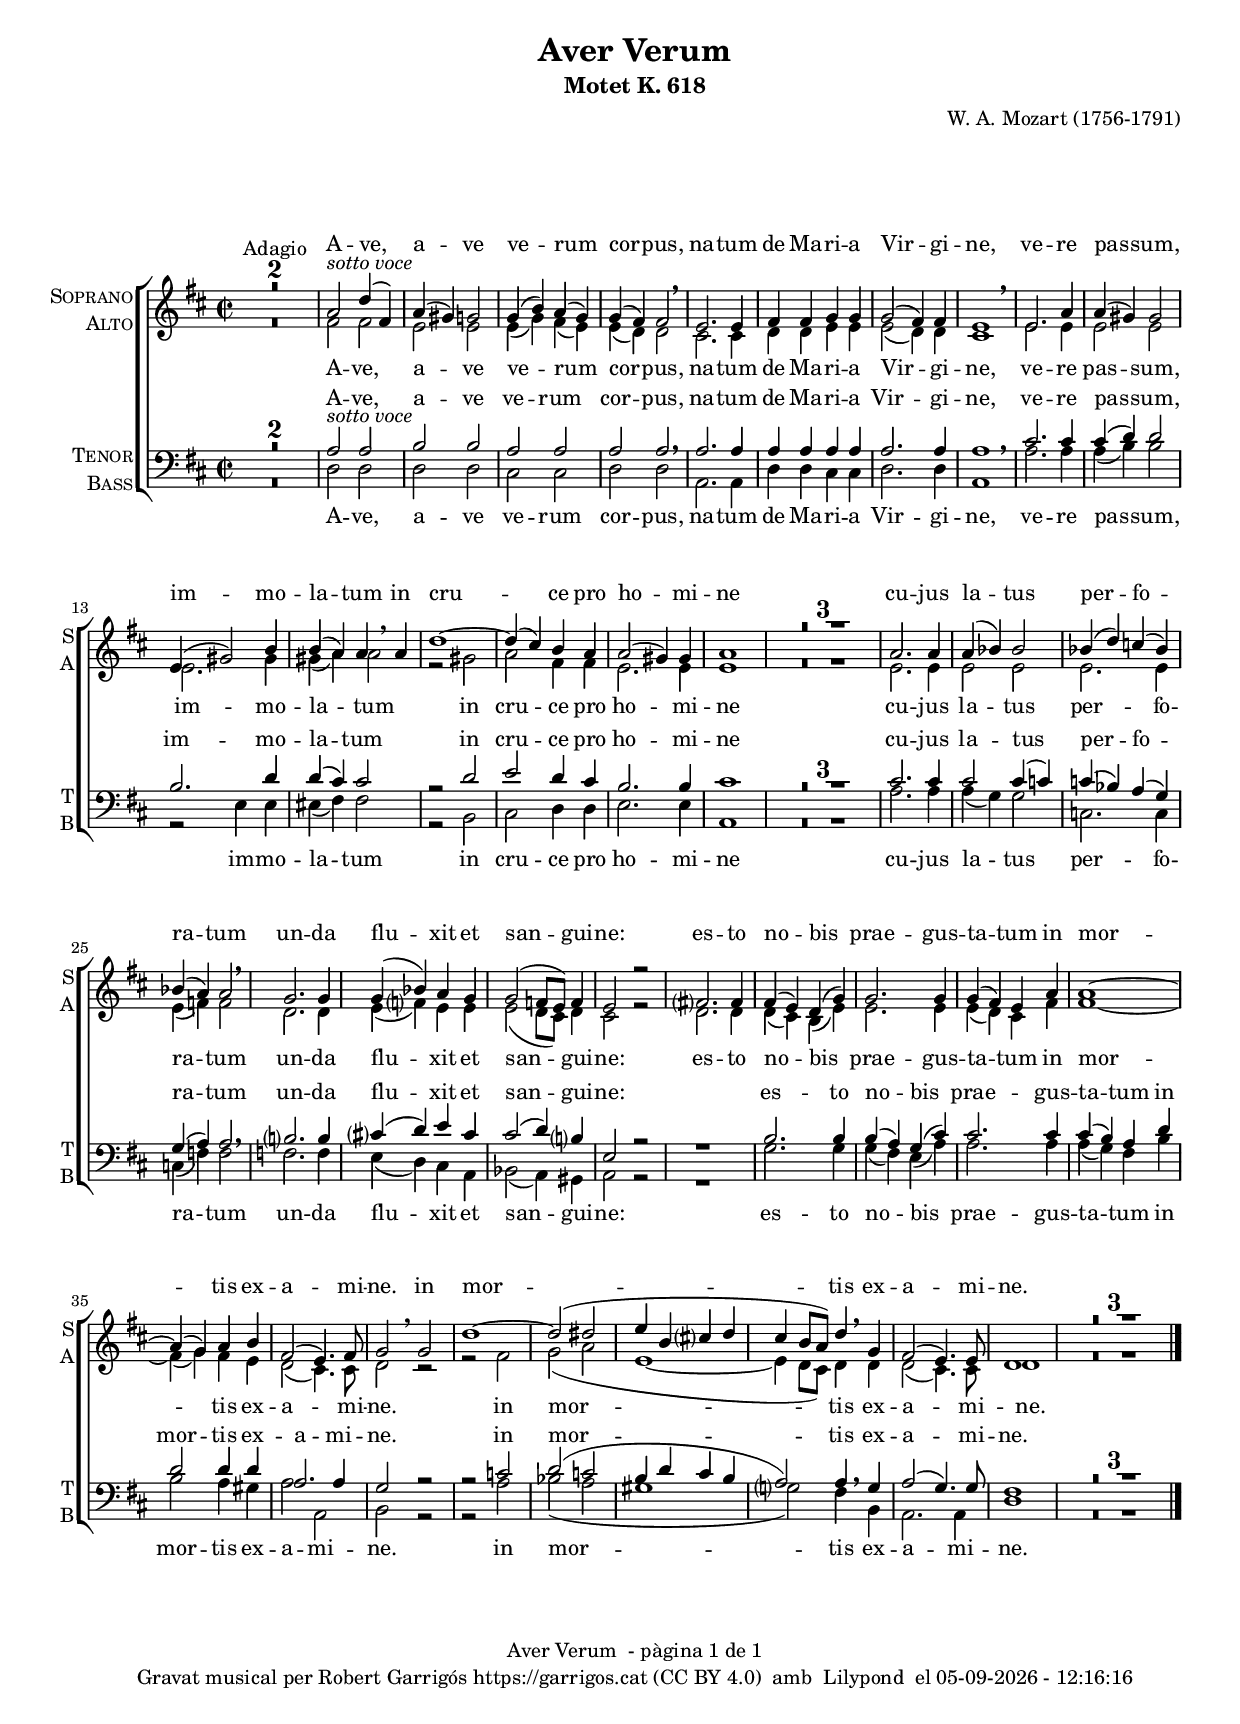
\version "2.24.3"
\language "english"

#(set-global-staff-size 17.4)
data = #(strftime "%d-%m-%Y - %H:%M:%S" (localtime (current-time)))


\paper {
  set-paper-size = "a4"
  top-margin = 10
  left-margin = 15
  indent = 10
  max-systems-per-page = 4
  score-system-spacing =
    #'((basic-distance . 12)
       (minimum-distance . 6)
       (padding . 1)
       (stretchability . 12))
  markup-system-spacing =
    #'((minimum-distance . 30))
  system-system-spacing =
    #'((minimum-distance . 20))
  % annotate-spacing = ##t
  % print-all-headers = ##t
  % print-first-page-number = ##t
  oddFooterMarkup = \markup {
    \center-column {
      \line { \fromproperty #'header:title " - pàgina" \fromproperty #'page:page-number-string "de" \concat {\page-ref #'lastPage "0" "?"} }
      \fill-line { \fromproperty #'header:copyright }
    }
  }
  evenFooterMarkup = \markup {
     \center-column {
      \line { \fromproperty #'header:title " - pàgina" \fromproperty #'page:page-number-string "de" \concat {\page-ref #'lastPage "0" "?"} }
      \fill-line { \fromproperty #'header:copyright }
    }
  }
}

\header {
  title = "Aver Verum"
  subtitle = "Motet K. 618"
  composer = "W. A. Mozart (1756-1791)"
  % opus = ""
  % piece = "Adagio"
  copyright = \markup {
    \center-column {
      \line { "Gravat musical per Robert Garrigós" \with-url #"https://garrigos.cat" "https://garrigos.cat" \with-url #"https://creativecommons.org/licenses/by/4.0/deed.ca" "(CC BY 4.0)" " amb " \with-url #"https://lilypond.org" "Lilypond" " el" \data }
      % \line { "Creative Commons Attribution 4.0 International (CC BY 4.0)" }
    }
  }
}

global = {
  % \overrideTimeSignatureSettings
  % 4/4        % timeSignatureFraction
  % 1/4        % baseMomentFraction
  % 2,2        % beatStructure
  % #'()       % beamExceptions
  \key d \major
  \time 2/2

}

sottovoce = \markup { \italic "sotto voce" }



SopranoMusic = \relative c'' {
  \global
  \compressMMRests {
    R1*2
    ^ \markup Adagio
  }
  % \override Score.BarNumber.break-visibility = #end-of-line-invisible
  % \set Score.currentBarNumber = #3
  % \set Score.barNumberVisibility = #(every-nth-bar-number-visible 5)
  a2^\sottovoce d4( fs,) |
  a (gs) g2 |
%5
  g4 (b) a (g) |
  g(fs) fs2 \breathe |
  e2. e4 |
  fs fs g g |
  g2( fs4) fs |
%10
  e1 \breathe
  e2. a4 |
  a( gs) gs2 |
  e4( gs2) b4 |
  b(a) a \breathe a |
%15
  d1~|
  d4( cs) b a
  a2( gs4) gs |
  a1 |
  \compressMMRests {
    R1*3
  }
  a2. a4 |
  \override Slur.positions = #'(3 . 2)
  a( bf) bf2 |
  \revert Slur.positions
  bf4( d) c( bf) |
%25
  bf4( a) a2 \breathe |
  g2. g4 |
  \override Slur.positions = #'(3 . 2)
  g( bf) a g |
  \revert Slur. positions
  g2( f8 e) f4 |
  e2 r |
%30
  fs?2. fs4 |
  fs( e) d( g)|
  g2. g4 |
  g( fs) e a |
  a1~ |
%35
  a4( g) a b |
  fs2( e4.) fs8 |
  g2 \breathe g |
  d'1~|
  d2( ds |
%40
  e4 b cs? d |
  cs b8 a) d4 \breathe g,4 |
  fs2( e4.) e8 |
  d1 |
\compressMMRests {
  R1*3 \bar "|."
  }
}

SopranoLyrics = \lyricmode {
  A -- ve, a -- ve ve -- rum cor -- pus,
  na -- tum de Ma -- ri -- a Vir -- gi -- ne,
  ve -- re pas -- sum, im -- mo -- la -- tum
  in cru -- ce pro ho -- mi -- ne
  cu -- jus la -- tus per -- fo -- ra -- tum
  un -- da flu -- xit et san -- gui -- ne:
  es -- to no -- bis prae -- gus -- ta -- tum
  in mor -- tis ex -- a -- mi -- ne.
  in mor -- tis ex -- a -- mi -- ne.
}

AltoMusic = \relative c' {
  \global
  \compressMMRests {
    R1*2
  }
  fs2 fs |
  e e |
%5
  e4( g) fs( e) |
  e( d) d2 \breathe |
  cs2. cs4 |
  d d e e |
  e2( d4) d |
%10
  cs1 \breathe |
  e2. e4 |
  e2 e2 |
  e2. gs4 |
  gs4( a) a2 |
%15
  r2 gs |
  a2 fs4 fs |
  e2. e4 |
  e1 |
  \compressMMRests {
    R1*3
  }
  e2. e4 |
  e2 e |
  e2. e4 |
%25
  e( f) f2 \breathe |
  d2. d4 |
  e( f?) e e |
  e2( d8 cs) d4 |
  cs2 r|
%30
  d2. d4 |
  d( cs) b( e) |
  e2. e4 |
  e( d) cs fs |
  fs1~ |
  fs4( g) fs e |
  d2( cs4. ) cs8 |
  d2 r|
  r fs |
  g( a |
%40
  e1~|
  e4 d8 cs) d4 \breathe d |
  d2( cs4.) cs8 |
  d1 |
  \compressMMRests {
  R1*3 \bar "|."
  }


}

AltoLyrics = \lyricmode {
  A -- ve, a -- ve ve -- rum cor -- pus,
  na -- tum de Ma -- ri -- a Vir -- gi -- ne,
  ve -- re pas -- sum, im -- mo -- la -- tum
  in cru -- ce pro ho -- mi -- ne
  cu -- jus la -- tus per -- fo -- ra -- tum
  un -- da flu -- xit et san -- gui -- ne:
  es -- to no -- bis prae -- gus -- ta -- tum
  in mor -- tis ex -- a -- mi -- ne.
  in mor -- tis ex -- a -- mi -- ne.
 }

TenorMusic = \relative c {
  \global
  \clef "G_8"
  \compressMMRests {
    R1*2
  }
  a'2^\sottovoce a |
  b b |
%5
  a a |
  a a \breathe |
  a2. a4 |
  a a a a |
  a2. a4 |
%10
  a1 \breathe |
  cs2. cs4 |
  cs( d) d2 |
  b2. d4 |
  d( cs) cs2 |
%15
  r2 d |
  e d4 cs |
  b2. b4 |
  cs1 |
  \compressMMRests {
    R1*3
  }
  cs2. cs4 |
  cs2 cs4( c) |
  c( bf) a( g) |
  g( a) a2 \breathe |

%25
  b?2. b4 |
  cs?( d4) e cs |
  cs2( d4) b? |
  e,2 r |
%30
  r1 |
  b'2. b4 |
  b( a) g( cs) |
  cs2. cs4 |
  cs( b) a d |
  d2 d4 d |
  a2. a4 |
  g2 r |
  r c |
  d( c |
%40
  b4 d cs b|
  a2) a4 \breathe g |
  a2( g4.) g8 |
  fs1 |
  \compressMMRests {
  R1*3 \bar "|."
  }

}

TenorLyrics = \lyricmode {
  A -- ve, a -- ve ve -- rum cor -- pus,
  na -- tum de Ma -- ri -- a Vir -- gi -- ne,
  ve -- re pas -- sum, im -- mo -- la -- tum
  in cru -- ce pro ho -- mi -- ne
  cu -- jus la -- tus per -- fo -- ra -- tum
  un -- da flu -- xit et san -- gui -- ne:
  es -- to no -- bis prae -- gus -- ta -- tum
  in mor -- tis ex -- a -- mi -- ne.
  in mor -- tis ex -- a -- mi -- ne.
 }

BassMusic = \relative c {
  \global
  \clef bass
  \compressMMRests {
    R1*2
  }
  d2 d |
  d d |
%5
  cs cs |
  d d \breathe |
  a2. a4 |
  d d cs cs |
  d2. d4 |
%10
  a1 \breathe |
  a'2. a4 |
  a(b) b2 |
  r2 e,4 e |
  es (fs) fs2 |
%15
  r2 b,2 |
  cs2 d4 d |
  e2. e4 |
  a,1 |
  \compressMMRests {
    R1*3
  }
  a'2. a4 |
  a (g) g2 |
  c,2. c4 |
%25
  % \override Slur.eccentricity = -0.5
  \override Slur.positions = #'(1.8 . 2.3)
  c4( f) f2 | \breathe
  \revert Slur.positions
  % \revert Slur.eccentricity
  f2. f4 |
  e( d) cs a |
  bf2( a4) gs |
  a2 r2 |
%30
  r1 |
  g'2. g4 |
  g( fs) e( a) |
  a2. a4 |
  a( g) fs b |
%35
  b2 a4 gs |
  a2 a, |
  b2 r |
  r a' |
  bf (a |
%40
  gs1 |
  g?2) fs4 \breathe b,4 |
  a2. a4 |
  d1 |
  \compressMMRests {
  R1*3 \bar "|."
  \label #'lastPage
  }

}

BassLyrics = \lyricmode {
  A -- ve, a -- ve ve -- rum cor -- pus,
  na -- tum de Ma -- ri -- a Vir -- gi -- ne,
  ve -- re pas -- sum, im -- mo -- la -- tum
  in cru -- ce pro ho -- mi -- ne
  cu -- jus la -- tus per -- fo -- ra -- tum
  un -- da flu -- xit et san -- gui -- ne:
  es -- to no -- bis prae -- gus -- ta -- tum
  in mor -- tis ex -- a -- mi -- ne.
  in mor -- tis ex -- a -- mi -- ne.
 }
TwoVoicesPerStaff = ##t

Layout =   \layout {
    \context {
      \Score
      \override BarNumber.padding = 2
    }
  }

 \include "satb.ly"

% \score {
%   \new ChoirStaff <<
%     \new Lyrics = "sopranos" \with {
%       % this is needed for lyrics above a staff
%       \override VerticalAxisGroup.staff-affinity = #DOWN
%     }
%     \new Staff = "women" <<
%       \new Voice = "sopranos" {
%         \voiceOne
%         << \global \SopranoMusic >>
%       }
%       \new Voice = "altos" {
%         \voiceTwo
%         << \global \AltoMusic >>
%       }
%     >>
%     \new Lyrics = "altos"
%     \new Lyrics = "tenors" \with {
%       % this is needed for lyrics above a staff
%       \override VerticalAxisGroup.staff-affinity = #DOWN
%     }
%     \new Staff = "men" <<
%       \clef bass
%       \new Voice = "tenors" {
%         \voiceOne
%         << \global \TenorMusic >>
%       }
%       \new Voice = "basses" {
%         \voiceTwo << \global \BassMusic >>
%       }
%     >>
%     \new Lyrics = "basses"
%     \context Lyrics = "sopranos" \lyricsto "sopranos" \SopranoLyrics
%     \context Lyrics = "altos" \lyricsto "altos" \AltoLyrics
%     \context Lyrics = "tenors" \lyricsto "tenors" \TenorLyrics
%     \context Lyrics = "basses" \lyricsto "basses" \BassLyrics
%   >>

  % \layout {
  %   \context {
  %     \Score
  %     \override BarNumber.padding = 2


  %   }
  %   \context {
  %     \Staff


  %   }
  % }
  % \midi {
  %   \tempo 4=106
  % }
% }
